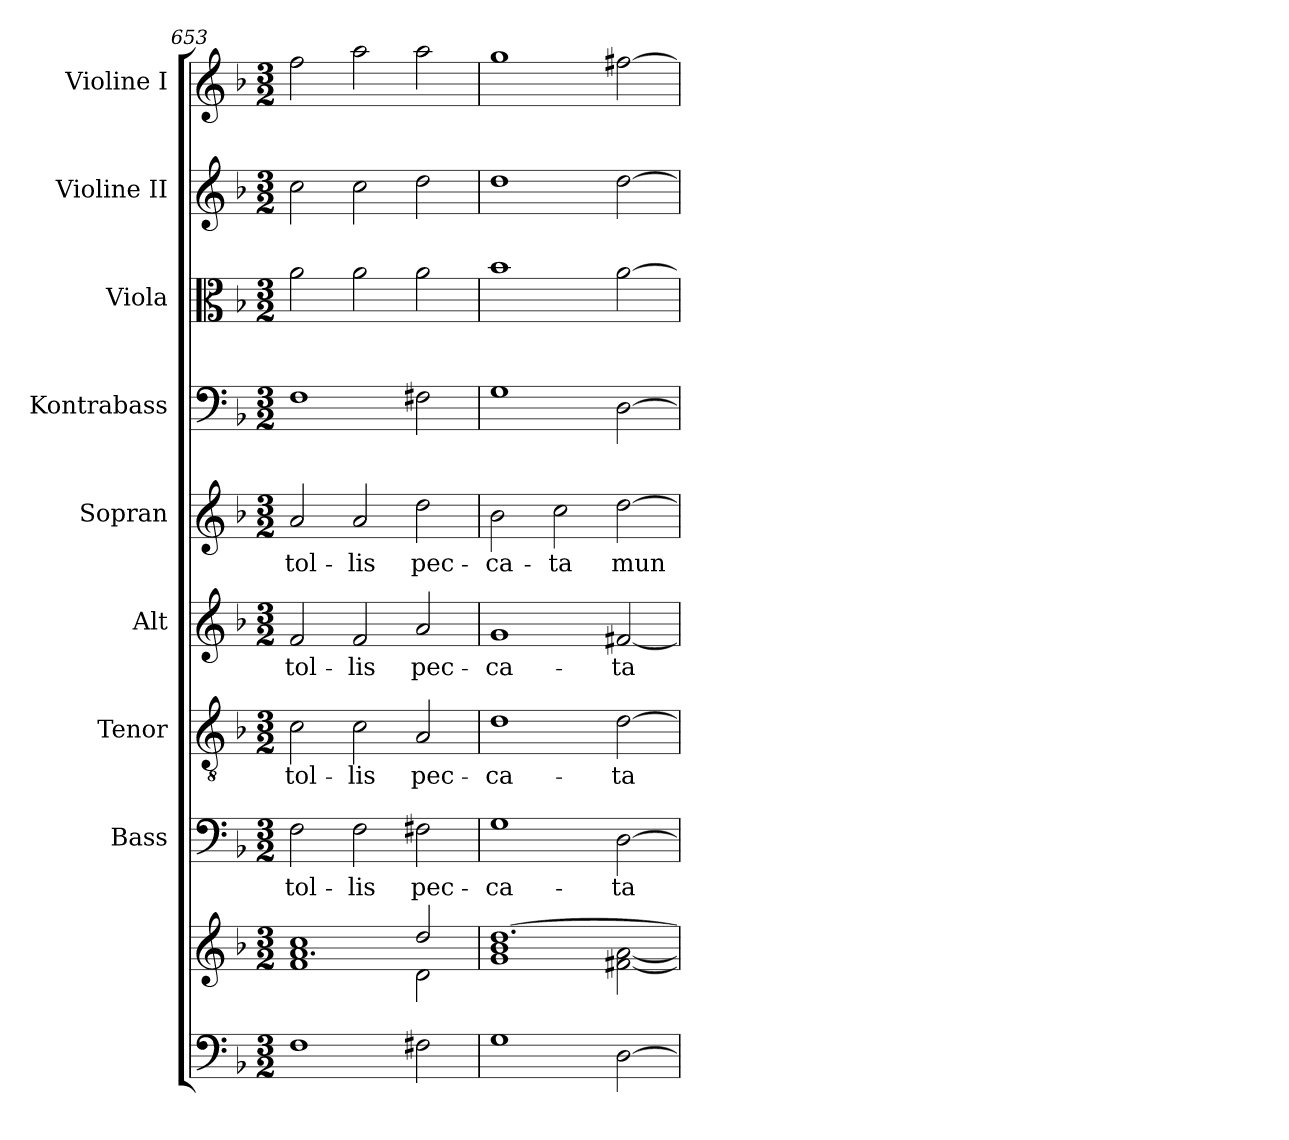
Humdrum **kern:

**kern	**kern	**kern	**text	**kern	**text	**kern	**text	**kern	**text	**kern	**kern	**kern	**kern
*part9	*part9	*part8	*part8	*part7	*part7	*part6	*part6	*part5	*part5	*part4	*part3	*part2	*part1
*staff10	*staff9	*staff8	*staff8	*staff7	*staff7	*staff6	*staff6	*staff5	*staff5	*staff4	*staff3	*staff2	*staff1
*	*	*I"Bass	*	*I"Tenor	*	*I"Alt	*	*I"Sopran	*	*I"Kontrabass	*I"Viola	*I"Violine II	*I"Violine I
*	*	*I'B.	*	*I'T.	*	*I'A.	*	*I'S.	*	*I'Kb.	*I'Vla.	*I'Vl. II	*I'Vl. I
*clefF4	*clefG2	*clefF4	*	*clefGv2	*	*clefG2	*	*clefG2	*	*clefF4	*clefC3	*clefG2	*clefG2
*	*	*	*	*	*	*	*	*	*	*ITrd7c12	*	*	*
*k[b-]	*k[b-]	*k[b-]	*	*k[b-]	*	*k[b-]	*	*k[b-]	*	*k[b-]	*k[b-]	*k[b-]	*k[b-]
*F:	*F:	*F:	*	*F:	*	*F:	*	*F:	*	*F:	*F:	*F:	*F:
*M3/2	*M3/2	*M3/2	*	*M3/2	*	*M3/2	*	*M3/2	*	*M3/2	*M3/2	*M3/2	*M3/2
=653	=653	=653	=653	=653	=653	=653	=653	=653	=653	=653	=653	=653	=653
*	*^	*	*	*	*	*	*	*	*	*	*	*	*
*	*	*^	*	*	*	*	*	*	*	*	*	*	*	*
!	!	!	!	!	!LO:LY:b	!	!LO:LY:b	!	!LO:LY:b	!	!LO:LY:b	!	!	!	!
1F	1cc	1f	1.a	2F\	tol-	2c\	tol-	2f/	tol-	2a/	tol-	1FF	2a\	2cc\	2ff\
!	!	!	!	!	!LO:LY:b	!	!LO:LY:b	!	!LO:LY:b	!	!LO:LY:b	!	!	!	!
.	.	.	.	2F\	-lis	2c\	-lis	2f/	-lis	2a/	-lis	.	2a\	2cc\	2aa\
!	!	!	!	!	!LO:LY:b	!	!LO:LY:b	!	!LO:LY:b	!	!LO:LY:b	!	!	!	!
2F#X\	2dd/	2d\	.	2F#X\	pec-	2A/	pec-	2a/	pec-	2dd\	pec-	2FF#X\	2a\	2dd\	2aa\
*	*	*v	*v	*	*	*	*	*	*	*	*	*	*	*	*
=654	=654	=654	=654	=654	=654	=654	=654	=654	=654	=654	=654	=654	=654	=654
!	!	!	!	!LO:LY:b	!	!LO:LY:b	!	!LO:LY:b	!	!LO:LY:b	!	!	!	!
1G	[>1.dd	1g 1b-	1G	-ca-	1d	-ca-	1g	-ca-	2b-\	-ca-	1GG	1b-	1dd	1gg
!	!	!	!	!	!	!	!	!	!	!LO:LY:b	!	!	!	!
.	.	.	.	.	.	.	.	.	2cc\	-ta	.	.	.	.
!	!	!	!	!LO:LY:b	!	!LO:LY:b	!	!LO:LY:b	!	!LO:LY:b	!	!	!	!
[2D\	.	[<2f#X\ [<2a\	[2D\	-ta	[2d\	-ta	[2f#X/	-ta	[2dd\	mun-	[2DD\	[2a\	[2dd\	[2ff#X\
*	*v	*v	*	*	*	*	*	*	*	*	*	*	*	*
=	=	=	=	=	=	=	=	=	=	=	=	=	=
*-	*-	*-	*-	*-	*-	*-	*-	*-	*-	*-	*-	*-	*-
